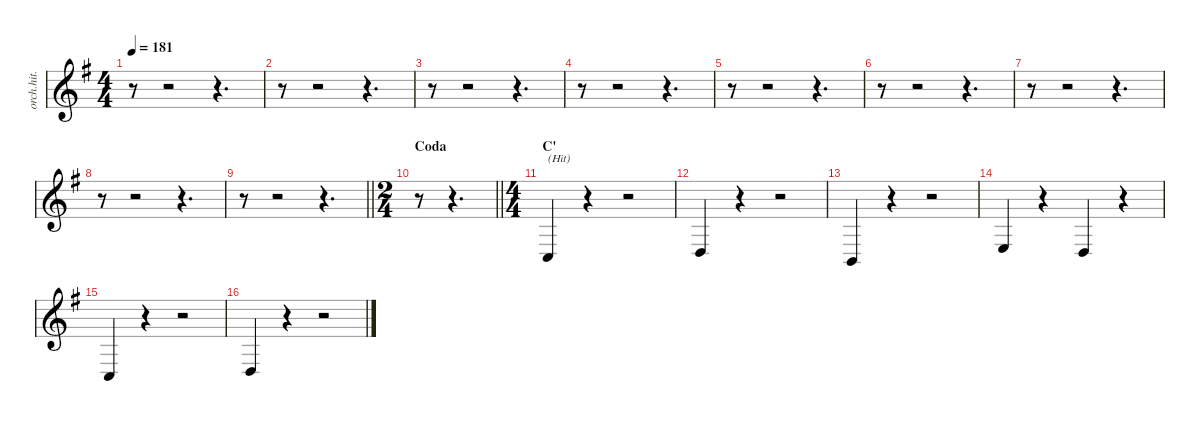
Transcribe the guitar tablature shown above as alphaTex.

\defaultSystemsLayout 4
\hideDynamics
\bracketExtendMode nobrackets
\track ("Synth II" "orch.hit.") {instrument orchestrahit}
\staff {score}
\tuning (E4 B3 G3 D3 A2 E2)
\ts (4 4)
\tempo 181
\clef g2
\ks g
r.8{dy f} r.2 r.4{d} |
r.8 r.2 r.4{d} |
r.8 r.2 r.4{d} |
r.8 r.2 r.4{d} |
r.8 r.2 r.4{d} |
r.8 r.2 r.4{d} |
r.8 r.2 r.4{d} |
r.8 r.2 r.4{d} |
\barLineRight lightlight
r.8 r.2 r.4{d} |
\ts (2 4)
\beaming (8 2 2)
\section ("" "Coda")
\barLineRight lightlight
r.8 r.4{d} |
\ts (4 4)
\beaming (8 2 2 2 2)
\section ("" "C'")
3.5{acc forcenatural}.4{txt "(Hit)" instrument orchestrahit} r.4 r.2 |
0.4{acc forcenatural}.4 r.4 r.2 |
2.5{acc forcenatural}.4 r.4 r.2 |
2.4{acc forcenatural}.4 r.4 0.4{acc forcenatural}.4 r.4 |
3.5{acc forcenatural}.4 r.4 r.2 |
0.4{acc forcenatural}.4 r.4 r.2
